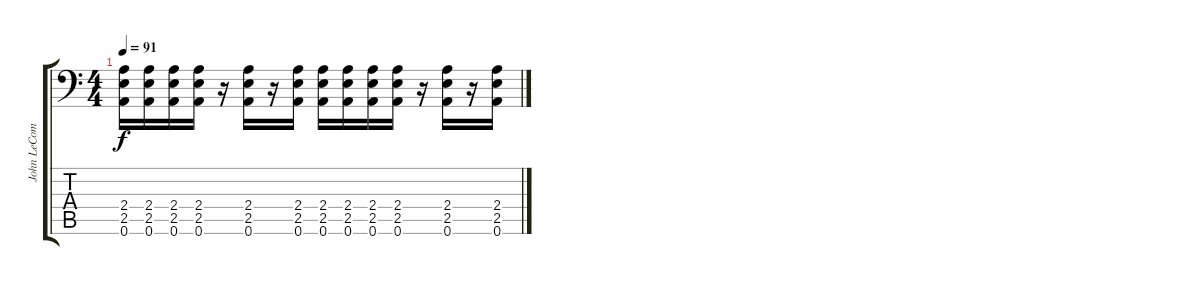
\track ("John LeCompt (Guitar I)" "John LeCom") {instrument distortionguitar}
\staff {score tabs}
\tuning (A3 F3 C3 G2 D2 A1) {hide}
\ts (4 4)
\tempo 91
\clef f4
\ks c
(2.4 2.5 0.6).16{dy f} (2.4 2.5 0.6).16 (2.4 2.5 0.6).16 (2.4 2.5 0.6).16 r.16 (2.4 2.5 0.6).16 r.16 (2.4 2.5 0.6).16 (2.4 2.5 0.6).16 (2.4 2.5 0.6).16 (2.4 2.5 0.6).16 (2.4 2.5 0.6).16 r.16 (2.4 2.5 0.6).16 r.16 (2.4 2.5 0.6).16
